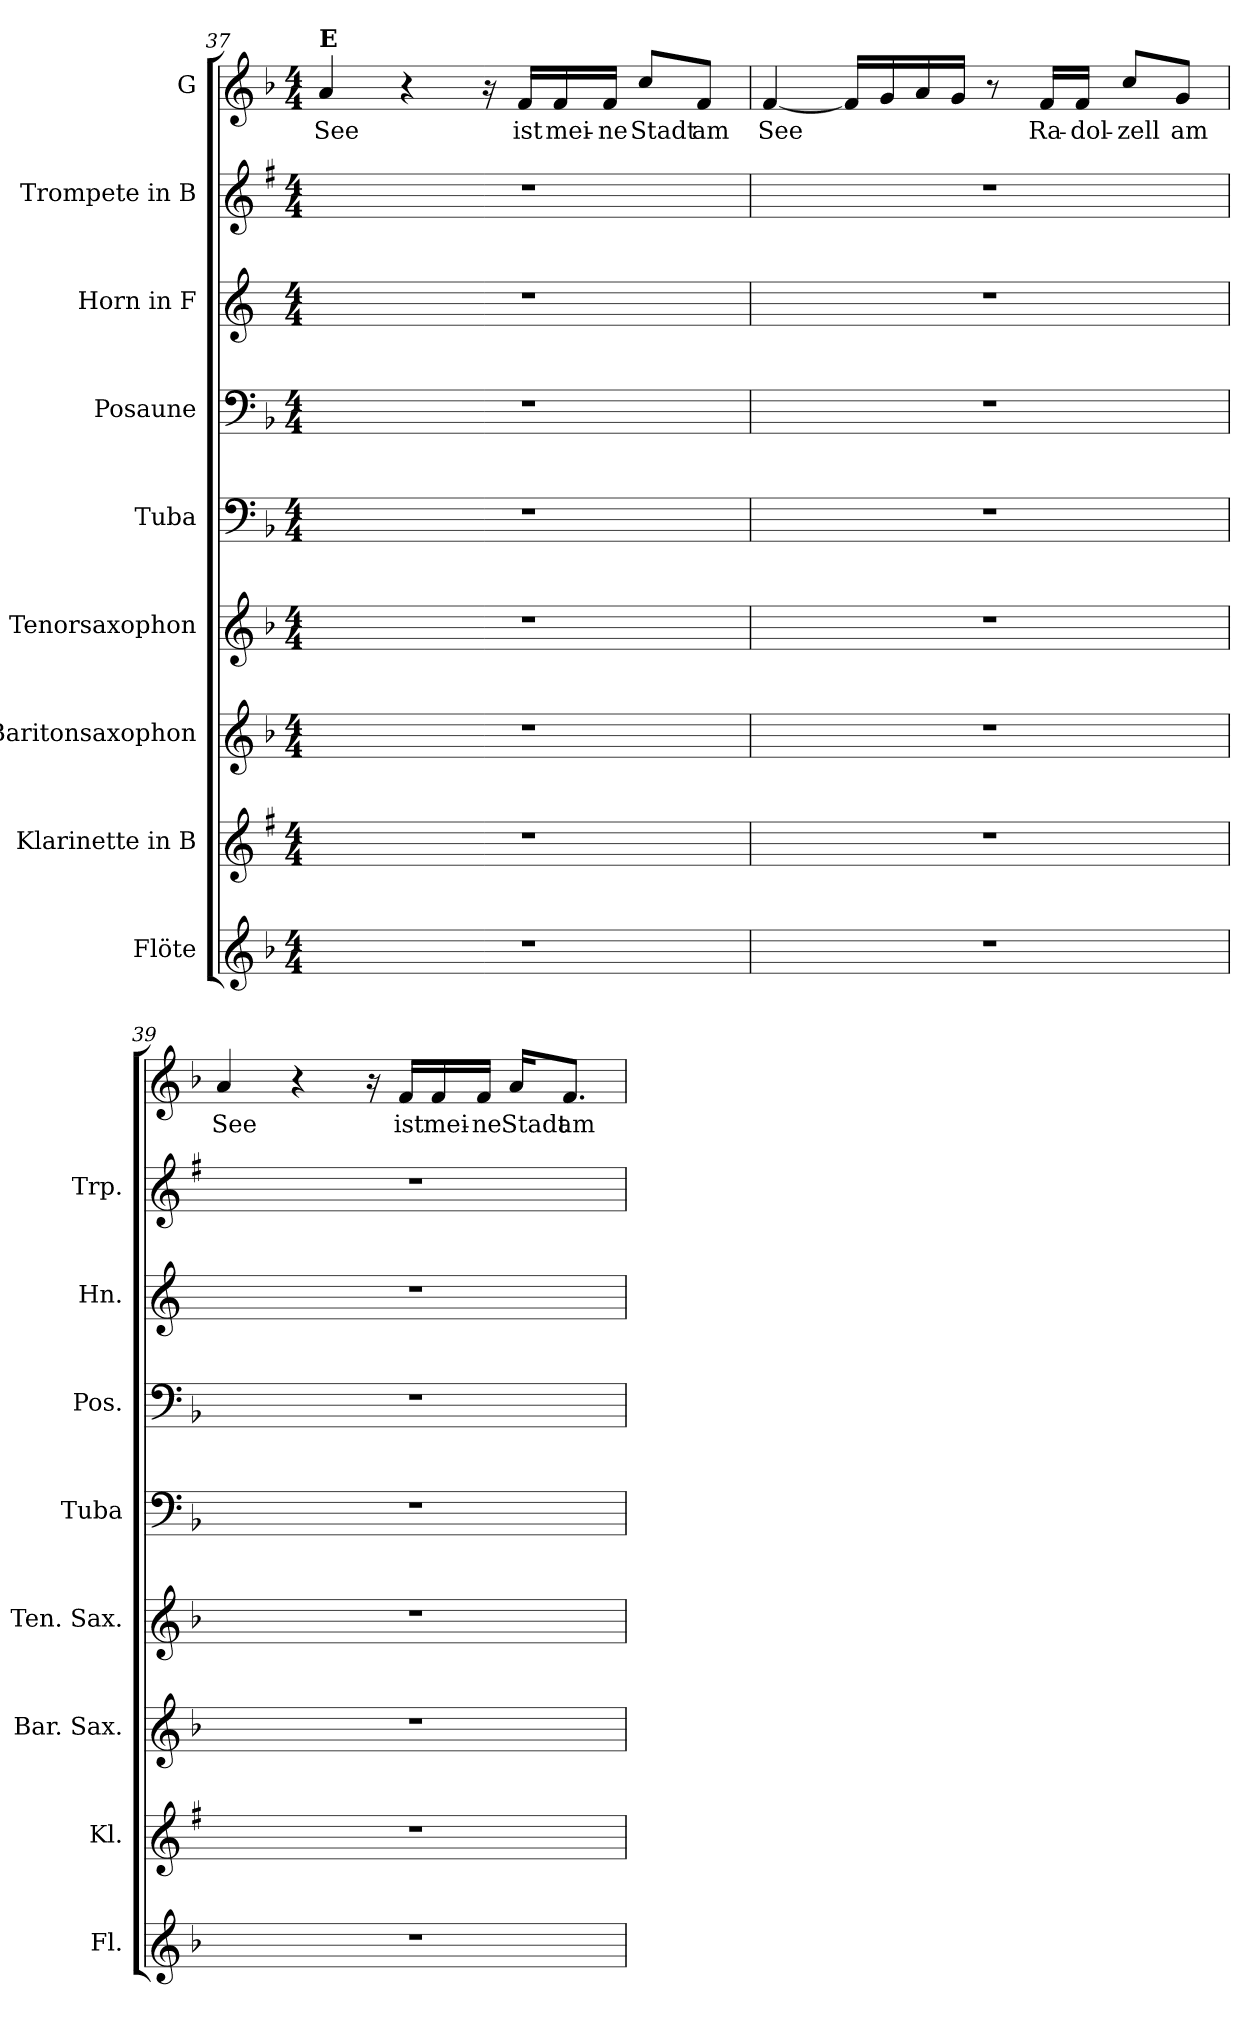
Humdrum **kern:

**kern	**kern	**kern	**kern	**kern	**kern	**kern	**kern	**kern	**text
*part9	*part8	*part7	*part6	*part5	*part4	*part3	*part2	*part1	*part1
*staff9	*staff8	*staff7	*staff6	*staff5	*staff4	*staff3	*staff2	*staff1	*staff1
*I"Flöte	*I"Klarinette in B	*I"Baritonsaxophon	*I"Tenorsaxophon	*I"Tuba	*I"Posaune	*I"Horn in F	*I"Trompete in B	*I"G	*
*I'Fl.	*I'Kl.	*I'Bar. Sax.	*I'Ten. Sax.	*I'Tuba	*I'Pos.	*I'Hn.	*I'Trp.	*	*
!!LO:LB:g=z
*clefG2	*clefG2	*clefG2	*clefG2	*clefF4	*clefF4	*clefG2	*clefG2	*clefG2	*
*	*ITrd1c2	*ITrd12c21	*ITrd8c14	*	*	*ITrd4c7	*ITrd1c2	*	*
*k[b-]	*k[b-]	*k[b-]	*k[b-]	*k[b-]	*k[b-]	*k[b-]	*k[b-]	*k[b-]	*
*d:	*d:	*d:	*d:	*d:	*d:	*d:	*d:	*d:	*
*M4/4	*M4/4	*M4/4	*M4/4	*M4/4	*M4/4	*M4/4	*M4/4	*M4/4	*
=37	=37	=37	=37	=37	=37	=37	=37	=37	=37
!	!	!	!	!	!	!	!	!LO:TX:a:B:t=E	!
!	!	!	!	!	!	!	!	!	!LO:LY:b:color=#000000
1r	1r	1r	1r	1r	1r	1r	1r	4ai/	See
.	.	.	.	.	.	.	.	4r	.
.	.	.	.	.	.	.	.	16r	.
!	!	!	!	!	!	!	!	!	!LO:LY:b:color=#000000
.	.	.	.	.	.	.	.	16fi/LL	ist
!	!	!	!	!	!	!	!	!	!LO:LY:b:color=#000000
.	.	.	.	.	.	.	.	16fi/	mei-
!	!	!	!	!	!	!	!	!	!LO:LY:b:color=#000000
.	.	.	.	.	.	.	.	16fi/JJ	-ne
!	!	!	!	!	!	!	!	!	!LO:LY:b:color=#000000
.	.	.	.	.	.	.	.	8cci/L	Stadt
!	!	!	!	!	!	!	!	!	!LO:LY:b:color=#000000
.	.	.	.	.	.	.	.	8fi/J	am
=38	=38	=38	=38	=38	=38	=38	=38	=38	=38
!	!	!	!	!	!	!	!	!	!LO:LY:b:color=#000000
1r	1r	1r	1r	1r	1r	1r	1r	[<4fi/	See
.	.	.	.	.	.	.	.	16fi/LL]	.
.	.	.	.	.	.	.	.	16gi/	.
.	.	.	.	.	.	.	.	16ai/	.
.	.	.	.	.	.	.	.	16gi/JJ	.
.	.	.	.	.	.	.	.	8r	.
!	!	!	!	!	!	!	!	!	!LO:LY:b:color=#000000
.	.	.	.	.	.	.	.	16fi/LL	Ra-
!	!	!	!	!	!	!	!	!	!LO:LY:b:color=#000000
.	.	.	.	.	.	.	.	16fi/JJ	-dol-
!	!	!	!	!	!	!	!	!	!LO:LY:b:color=#000000
.	.	.	.	.	.	.	.	8cci/L	-zell
!	!	!	!	!	!	!	!	!	!LO:LY:b:color=#000000
.	.	.	.	.	.	.	.	8gi/J	am
=39	=39	=39	=39	=39	=39	=39	=39	=39	=39
!	!	!	!	!	!	!	!	!	!LO:LY:b:color=#000000
1r	1r	1r	1r	1r	1r	1r	1r	4ai/	See
.	.	.	.	.	.	.	.	4r	.
.	.	.	.	.	.	.	.	16r	.
!	!	!	!	!	!	!	!	!	!LO:LY:b:color=#000000
.	.	.	.	.	.	.	.	16fi/LL	ist
!	!	!	!	!	!	!	!	!	!LO:LY:b:color=#000000
.	.	.	.	.	.	.	.	16fi/	mei-
!	!	!	!	!	!	!	!	!	!LO:LY:b:color=#000000
.	.	.	.	.	.	.	.	16fi/JJ	-ne
!	!	!	!	!	!	!	!	!	!LO:LY:b:color=#000000
.	.	.	.	.	.	.	.	16ai/KL	Stadt
!	!	!	!	!	!	!	!	!	!LO:LY:b:color=#000000
.	.	.	.	.	.	.	.	8.fi/J	am
=	=	=	=	=	=	=	=	=	=
*-	*-	*-	*-	*-	*-	*-	*-	*-	*-
